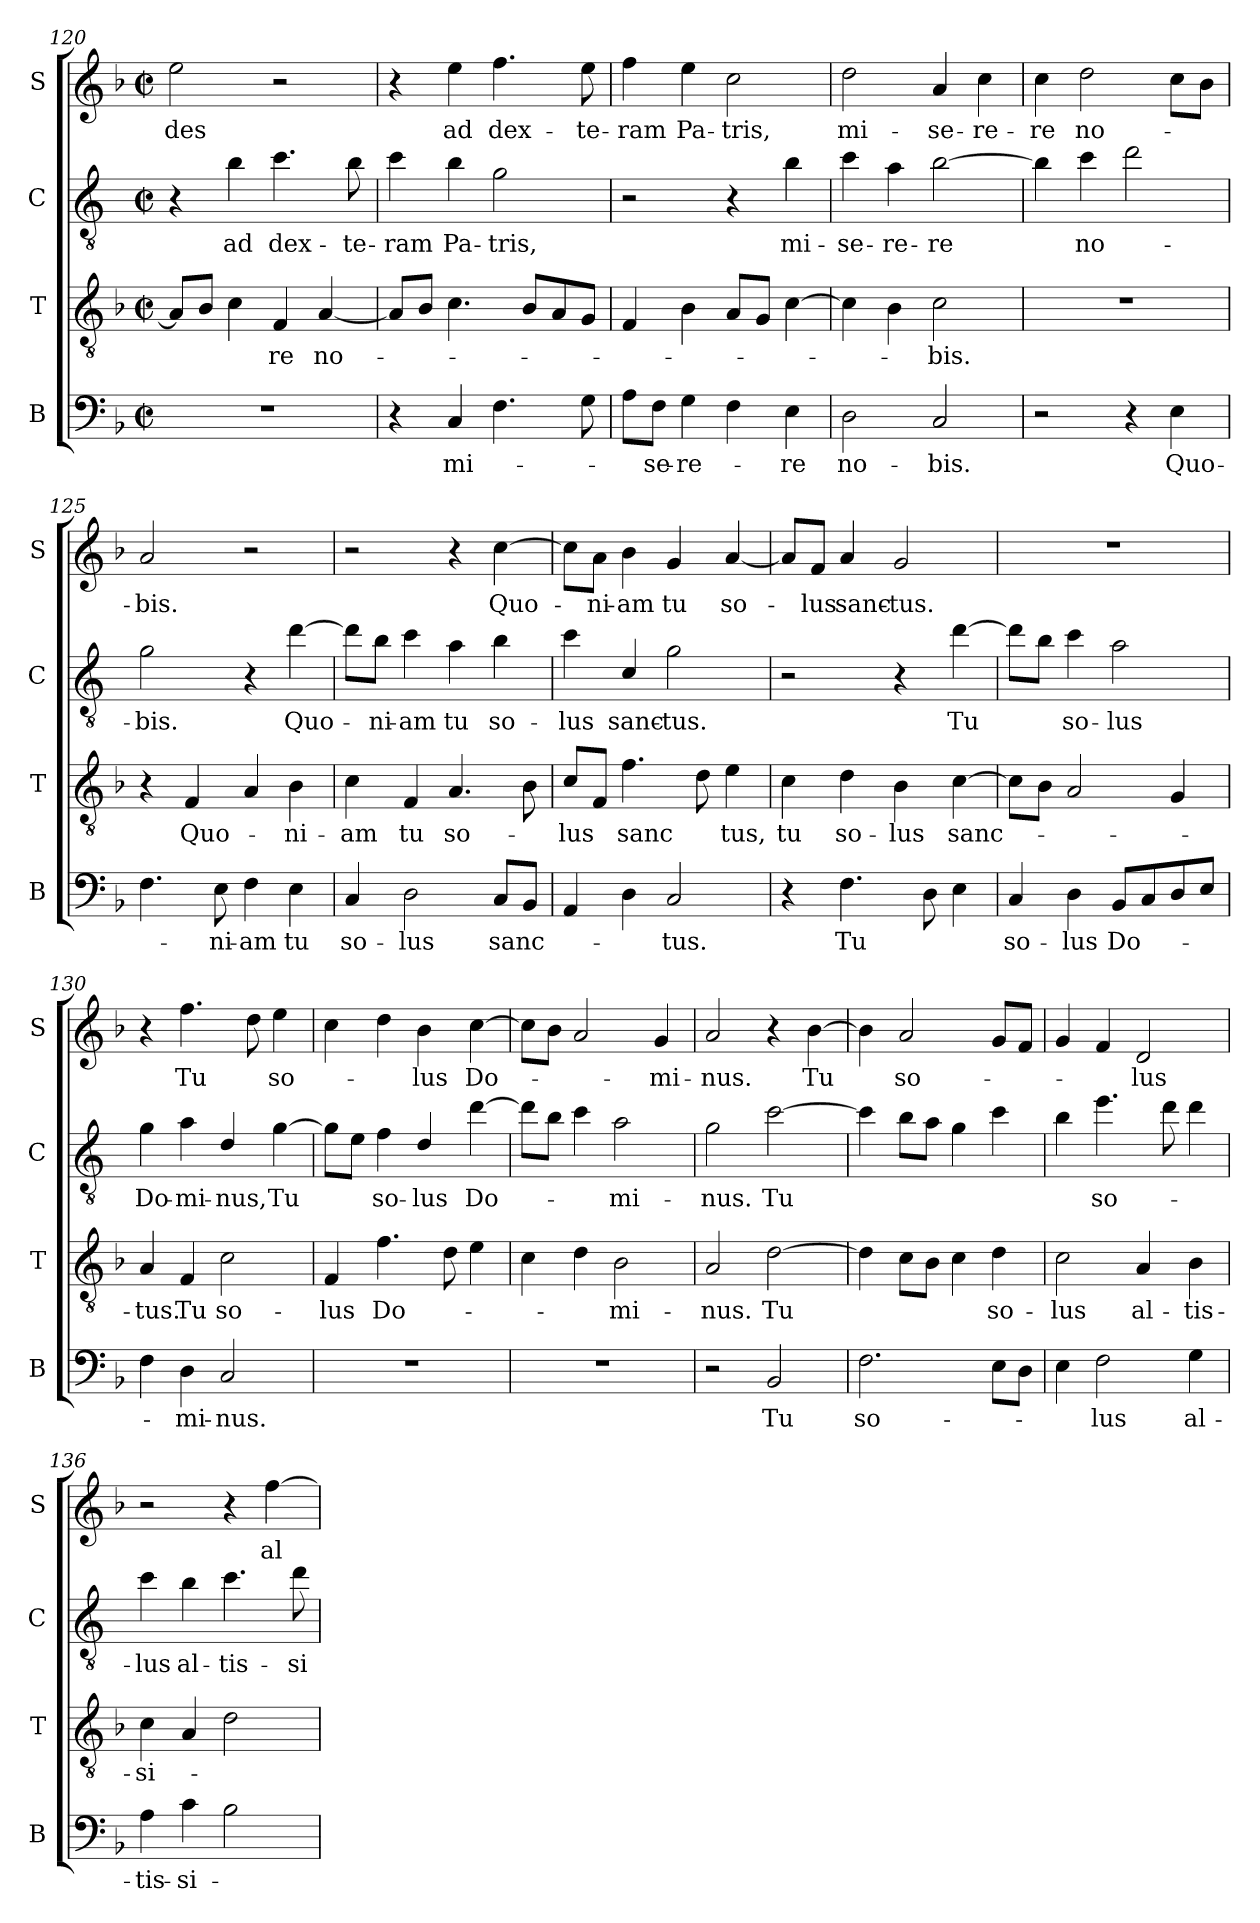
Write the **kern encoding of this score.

**kern	**text	**kern	**text	**kern	**text	**kern	**text
*part4	*part4	*part3	*part3	*part2	*part2	*part1	*part1
*staff4	*staff4	*staff3	*staff3	*staff2	*staff2	*staff1	*staff1
*I"B	*	*I"T	*	*I"C	*	*I"S	*
*I'B	*	*I'T	*	*I'C	*	*I'S	*
*clefF4	*	*clefGv2	*	*clefGv2	*	*clefG2	*
*	*	*	*	*ITrd4c7	*	*	*
*k[b-]	*	*k[b-]	*	*k[b-]	*	*k[b-]	*
*M2/2	*	*M2/2	*	*M2/2	*	*M2/2	*
*met(c|)	*	*met(c|)	*	*met(c|)	*	*met(c|)	*
=120	=120	=120	=120	=120	=120	=120	=120
!	!	!	!	!	!	!	!LO:LY:b
1r	.	8A/L]	.	4r	.	2ee\	-des
.	.	8B-/J	.	.	.	.	.
!	!	!	!	!	!LO:LY:b	!	!
.	.	4c\	.	4e\	ad	.	.
!	!	!	!LO:LY:b	!	!LO:LY:b	!	!
.	.	4F/	-re	4.f\	dex-	2r	.
!	!	!	!LO:LY:b	!	!	!	!
.	.	[4A/	no-	.	.	.	.
!	!	!	!	!	!LO:LY:b	!	!
.	.	.	.	8e\	-te-	.	.
=121	=121	=121	=121	=121	=121	=121	=121
!	!	!	!	!	!LO:LY:b	!	!
4r	.	8A/L]	.	4f\	-ram	4r	.
.	.	8B-/J	.	.	.	.	.
!	!LO:LY:b	!	!	!	!LO:LY:b	!	!LO:LY:b
4C/	mi-	4.c\	.	4e\	Pa-	4ee\	ad
!	!	!	!	!	!LO:LY:b	!	!LO:LY:b
4.F\	.	.	.	2c\	-tris,	4.ff\	dex-
.	.	8B-/L	.	.	.	.	.
.	.	8A/	.	.	.	.	.
!	!	!	!	!	!	!	!LO:LY:b
8G\	.	8G/J	.	.	.	8ee\	-te-
!!LO:PB:g=z
=122	=122	=122	=122	=122	=122	=122	=122
!	!	!	!	!	!	!	!LO:LY:b
8A\L	.	4F/	.	2r	.	4ff\	-ram
!	!LO:LY:b	!	!	!	!	!	!
8F\J	-se-	.	.	.	.	.	.
!	!LO:LY:b	!	!	!	!	!	!LO:LY:b
4G\	-re-	4B-\	.	.	.	4ee\	Pa-
!	!	!	!	!	!	!	!LO:LY:b
4F\	.	8A/L	.	4r	.	2cc\	-tris,
.	.	8G/J	.	.	.	.	.
!	!LO:LY:b	!	!	!	!LO:LY:b	!	!
4E\	-re	[4c\	.	4e\	mi-	.	.
=123	=123	=123	=123	=123	=123	=123	=123
!	!LO:LY:b	!	!	!	!LO:LY:b	!	!LO:LY:b
2D\	no-	4c\]	.	4f\	-se-	2dd\	mi-
!	!	!	!	!	!LO:LY:b	!	!
.	.	4B-\	.	4d\	-re-	.	.
!	!LO:LY:b	!	!LO:LY:b	!	!LO:LY:b	!	!LO:LY:b
2C/	-bis.	2c\	bis.	[2e\	-re	4a/	-se-
!	!	!	!	!	!	!	!LO:LY:b
.	.	.	.	.	.	4cc\	-re-
=124	=124	=124	=124	=124	=124	=124	=124
!	!	!	!	!	!	!	!LO:LY:b
2r	.	1r	.	4e\]	.	4cc\	-re
!	!	!	!	!	!LO:LY:b	!	!LO:LY:b
.	.	.	.	4f\	no-	2dd\	no-
4r	.	.	.	2g\	.	.	.
!	!LO:LY:b	!	!	!	!	!	!
4E\	Quo-	.	.	.	.	8cc\L	.
.	.	.	.	.	.	8b-\J	.
=125	=125	=125	=125	=125	=125	=125	=125
!	!	!	!	!	!LO:LY:b	!	!LO:LY:b
4.F\	.	4r	.	2c\	-bis.	2a/	-bis.
!	!	!	!LO:LY:b	!	!	!	!
.	.	4F/	Quo-	.	.	.	.
!	!LO:LY:b	!	!	!	!	!	!
8E\	-ni-	.	.	.	.	.	.
!	!LO:LY:b	!	!	!	!	!	!
4F\	-am	4A/	.	4r	.	2r	.
!	!LO:LY:b	!	!LO:LY:b	!	!LO:LY:b	!	!
4E\	tu	4B-\	-ni-	[4g\	Quo-	.	.
=126	=126	=126	=126	=126	=126	=126	=126
!	!LO:LY:b	!	!LO:LY:b	!	!	!	!
4C/	so-	4c\	-am	8g\L]	.	2r	.
!	!	!	!	!	!LO:LY:b	!	!
.	.	.	.	8e\J	-ni-	.	.
!	!LO:LY:b	!	!LO:LY:b	!	!LO:LY:b	!	!
2D\	-lus	4F/	tu	4f\	-am	.	.
!	!	!	!LO:LY:b	!	!LO:LY:b	!	!
.	.	4.A/	so-	4d\	tu	4r	.
!	!LO:LY:b	!	!	!	!LO:LY:b	!	!LO:LY:b
8C/L	sanc-	.	.	4e\	so-	[4cc\	Quo-
8BB-/J	.	8B-\	.	.	.	.	.
!!LO:LB:g=z
=127	=127	=127	=127	=127	=127	=127	=127
!	!	!	!LO:LY:b	!	!LO:LY:b	!	!
4AA/	.	8c/L	-lus	4f\	-lus	8cc\L]	.
!	!	!	!	!	!	!	!LO:LY:b
.	.	8F/J	.	.	.	8a\J	-ni-
!	!	!	!LO:LY:b	!	!LO:LY:b	!	!LO:LY:b
4D\	.	4.f\	sanc	4F/	sanc-	4b-\	-am
!	!LO:LY:b	!	!	!	!LO:LY:b	!	!LO:LY:b
2C/	-tus.	.	.	2c\	-tus.	4g/	tu
.	.	8d\	.	.	.	.	.
!	!	!	!LO:LY:b	!	!	!	!LO:LY:b
.	.	4e\	tus,	.	.	[4a/	so-
=128	=128	=128	=128	=128	=128	=128	=128
!	!	!	!LO:LY:b	!	!	!	!
4r	.	4c\	tu	2r	.	8a/L]	.
!	!	!	!	!	!	!	!LO:LY:b
.	.	.	.	.	.	8f/J	-lus
!	!LO:LY:b	!	!LO:LY:b	!	!	!	!LO:LY:b
4.F\	Tu	4d\	so-	.	.	4a/	sanc-
!	!	!	!LO:LY:b	!	!	!	!LO:LY:b
.	.	4B-\	-lus	4r	.	2g/	-tus.
8D\	.	.	.	.	.	.	.
!	!	!	!LO:LY:b	!	!LO:LY:b	!	!
4E\	.	[4c\	sanc-	[4g\	Tu	.	.
=129	=129	=129	=129	=129	=129	=129	=129
!	!LO:LY:b	!	!	!	!	!	!
4C/	so-	8c\L]	.	8g\L]	.	1r	.
.	.	8B-\J	.	8e\J	.	.	.
!	!LO:LY:b	!	!	!	!LO:LY:b	!	!
4D\	-lus	2A/	.	4f\	so-	.	.
!	!LO:LY:b	!	!	!	!LO:LY:b	!	!
8BB-/L	Do-	.	.	2d\	-lus	.	.
8C/	.	.	.	.	.	.	.
8D/	.	4G/	.	.	.	.	.
8E/J	.	.	.	.	.	.	.
=130	=130	=130	=130	=130	=130	=130	=130
!	!	!	!LO:LY:b	!	!LO:LY:b	!	!
4F\	.	4A/	-tus.	4c\	Do-	4r	.
!	!LO:LY:b	!	!LO:LY:b	!	!LO:LY:b	!	!LO:LY:b
4D\	-mi-	4F/	Tu	4d\	-mi-	4.ff\	Tu
!	!LO:LY:b	!	!LO:LY:b	!	!LO:LY:b	!	!
2C/	-nus.	2c\	so-	4G/	-nus,	.	.
.	.	.	.	.	.	8dd\	.
!	!	!	!	!	!LO:LY:b	!	!LO:LY:b
.	.	.	.	[4c\	Tu	4ee\	so-
!!LO:LB:g=z
=131	=131	=131	=131	=131	=131	=131	=131
!	!	!	!LO:LY:b	!	!	!	!
1r	.	4F/	-lus	8c\L]	.	4cc\	.
.	.	.	.	8A\J	.	.	.
!	!	!	!LO:LY:b	!	!LO:LY:b	!	!
.	.	4.f\	Do-	4B-\	so-	4dd\	.
!	!	!	!	!	!LO:LY:b	!	!LO:LY:b
.	.	.	.	4G/	-lus	4b-\	-lus
.	.	8d\	.	.	.	.	.
!	!	!	!	!	!LO:LY:b	!	!LO:LY:b
.	.	4e\	.	[4g\	Do-	[4cc\	Do-
=132	=132	=132	=132	=132	=132	=132	=132
1r	.	4c\	.	8g\L]	.	8cc\L]	.
.	.	.	.	8e\J	.	8b-\J	.
.	.	4d\	.	4f\	.	2a/	.
!	!	!	!LO:LY:b	!	!LO:LY:b	!	!
.	.	2B-\	mi-	2d\	-mi-	.	.
!	!	!	!	!	!	!	!LO:LY:b
.	.	.	.	.	.	4g/	-mi-
=133	=133	=133	=133	=133	=133	=133	=133
!	!	!	!LO:LY:b	!	!LO:LY:b	!	!LO:LY:b
2r	.	2A/	-nus.	2c\	-nus.	2a/	-nus.
!	!LO:LY:b	!	!LO:LY:b	!	!LO:LY:b	!	!
2BB-/	Tu	[2d\	Tu	[2f\	Tu	4r	.
!	!	!	!	!	!	!	!LO:LY:b
.	.	.	.	.	.	[4b-\	Tu
=134	=134	=134	=134	=134	=134	=134	=134
!	!LO:LY:b	!	!	!	!	!	!
2.F\	so-	4d\]	.	4f\]	.	4b-\]	.
!	!	!	!	!	!	!	!LO:LY:b
.	.	8c\L	.	8e\L	.	2a/	so-
.	.	8B-\J	.	8d\J	.	.	.
.	.	4c\	.	4c\	.	.	.
!	!	!	!LO:LY:b	!	!	!	!
8E\L	.	4d\	so-	4f\	.	8g/L	.
8D\J	.	.	.	.	.	8f/J	.
=135	=135	=135	=135	=135	=135	=135	=135
!	!	!	!LO:LY:b	!	!	!	!
4E\	.	2c\	-lus	4e\	.	4g/	.
!	!LO:LY:b	!	!	!	!LO:LY:b	!	!
2F\	lus	.	.	4.a\	so-	4f/	.
!	!	!	!LO:LY:b	!	!	!	!LO:LY:b
.	.	4A/	al-	.	.	2d/	-lus
.	.	.	.	8g\	.	.	.
!	!LO:LY:b	!	!LO:LY:b	!	!	!	!
4G\	al-	4B-\	-tis-	4g\	.	.	.
=136	=136	=136	=136	=136	=136	=136	=136
!	!LO:LY:b	!	!LO:LY:b	!	!LO:LY:b	!	!
4A\	-tis-	4c\	-si-	4f\	-lus	2r	.
!	!LO:LY:b	!	!	!	!LO:LY:b	!	!
4c\	-si-	4A/	.	4e\	al-	.	.
!	!	!	!	!	!LO:LY:b	!	!
2B-\	.	2d\	.	4.f\	-tis-	4r	.
!	!	!	!	!	!	!	!LO:LY:b
.	.	.	.	.	.	[4ff\	al-
!	!	!	!	!	!LO:LY:b	!	!
.	.	.	.	8g\	-si-	.	.
=	=	=	=	=	=	=	=
*-	*-	*-	*-	*-	*-	*-	*-
